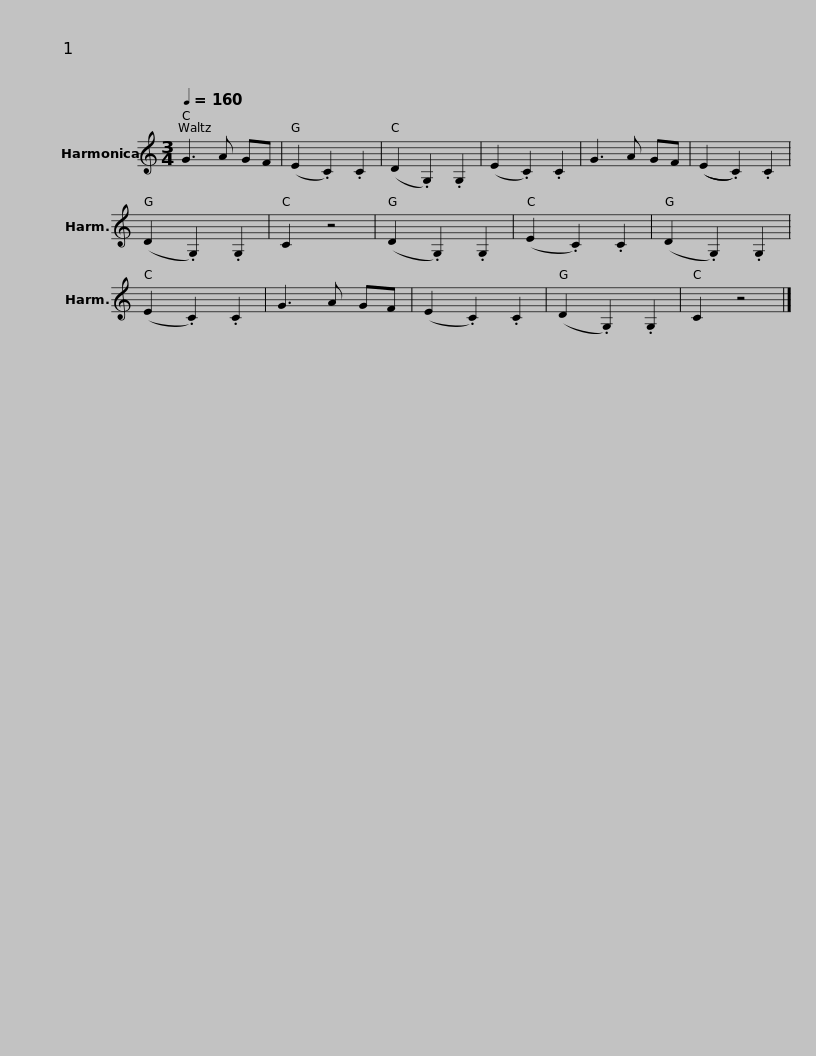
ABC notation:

X:1
L:1/8
Q:1/4=160
M:3/4
I:linebreak $
K:C
V:1 treble
V:1
 G3 A GF | (E2 .C2) .C2 | (D2 .G,2) .G,2 | (E2 .C2) .C2 | G3 A GF | %5
 ((E2 .C2)) .C2 | (D2 .G,2) .G,2 | C2 z4 |$ (D2 .G,2) .G,2 | (E2 .C2) .C2 | %10
 (D2 .G,2) .G,2 | (E2 .C2) .C2 | G3 A GF | (E2 .C2) .C2 | (D2 .G,2) .G,2 | %15
 C2 z4 |] %16
